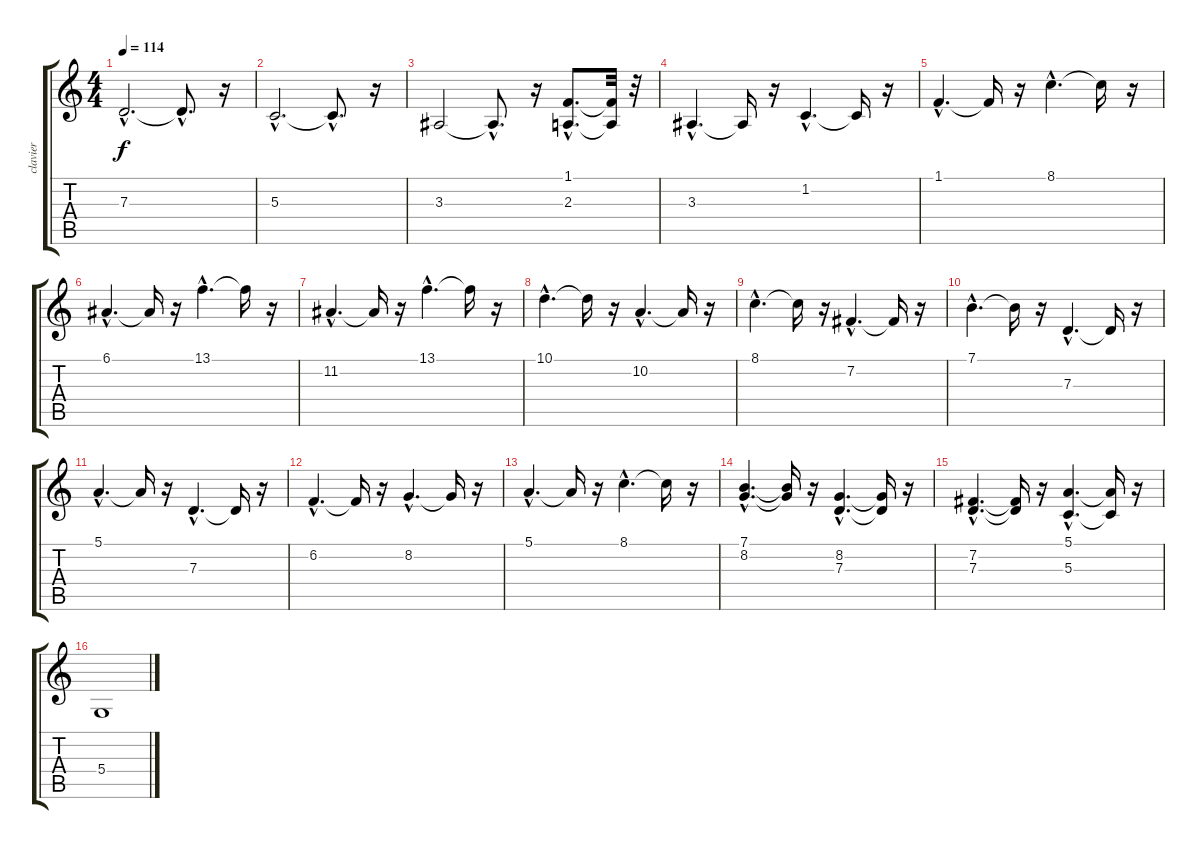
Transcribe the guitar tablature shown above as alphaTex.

\track ("clavier" "clavier") {instrument synthstrings1}
\staff {score tabs}
\tuning (E4 B3 G3 D3 A2 E2) {hide}
\ts (4 4)
\tempo 114
\clef g2
\ks c
7.3{hac}.2{d dy f} 7.3{hac t}.8{d} r.16 |
5.3{hac}.2{d} 5.3{hac t}.8{d} r.16 |
3.3.2 3.3{hac t}.8{d} r.16 (1.1{hac} 2.3{hac}).8{d} (1.1{t} 2.3{t}).32 r.32 |
3.3{hac}.4{d} 3.3{t}.16 r.16 1.2{hac}.4{d} 1.2{t}.16 r.16 |
1.1{hac}.4{d} 1.1{t}.16 r.16 8.1{hac}.4{d} 8.1{t}.16 r.16 |
6.1{hac}.4{d} 6.1{t}.16 r.16 13.1{hac}.4{d} 13.1{t}.16 r.16 |
11.2{hac}.4{d} 11.2{t}.16 r.16 13.1{hac}.4{d} 13.1{t}.16 r.16 |
10.1{hac}.4{d} 10.1{t}.16 r.16 10.2{hac}.4{d} 10.2{t}.16 r.16 |
8.1{hac}.4{d} 8.1{t}.16 r.16 7.2{hac}.4{d} 7.2{t}.16 r.16 |
7.1{hac}.4{d} 7.1{t}.16 r.16 7.3{hac}.4{d} 7.3{t}.16 r.16 |
5.1{hac}.4{d} 5.1{t}.16 r.16 7.3{hac}.4{d} 7.3{t}.16 r.16 |
6.2{hac}.4{d} 6.2{t}.16 r.16 8.2{hac}.4{d} 8.2{t}.16 r.16 |
5.1{hac}.4{d} 5.1{t}.16 r.16 8.1{hac}.4{d} 8.1{t}.16 r.16 |
(7.1{hac} 8.2{hac}).4{d} (7.1{t} 8.2{t}).16 r.16 (8.2{hac} 7.3{hac}).4{d} (8.2{t} 7.3{t}).16 r.16 |
(7.2{hac} 7.3{hac}).4{d} (7.2{t} 7.3{t}).16 r.16 (5.1{hac} 5.3{hac}).4{d} (5.1{t} 5.3{t}).16 r.16 |
5.4.1
